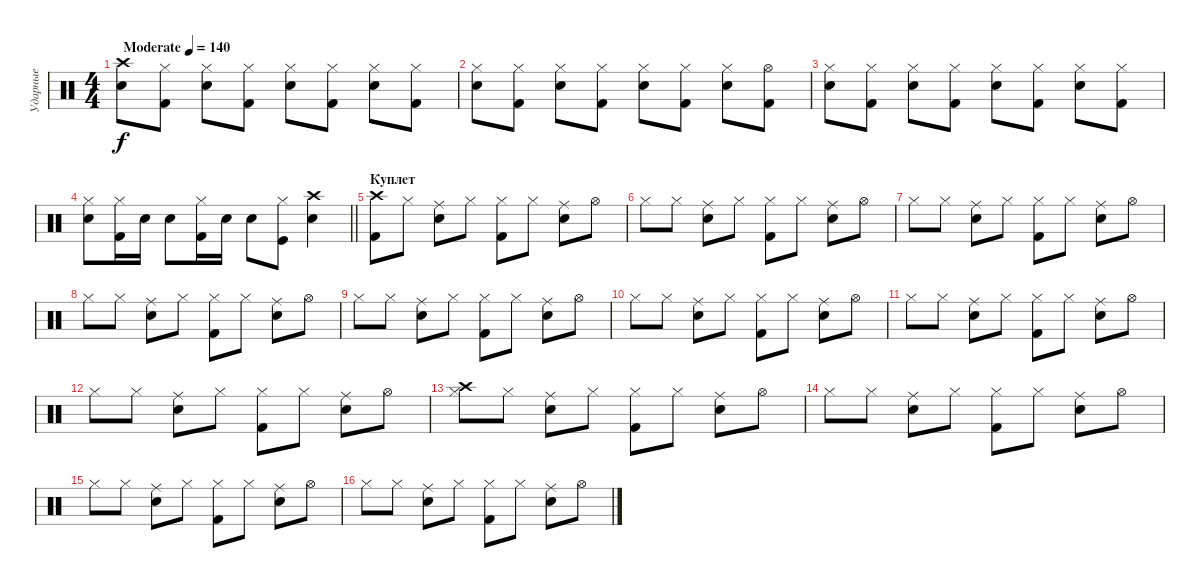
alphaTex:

\track ("Ударные" "Ударные") {instrument percussion}
\staff {score}
\articulation defaults
\ts (4 4)
\tempo (140 "Moderate")
\clef neutral
\ks c
("Crash high (hit)" "Electric Snare (hit)").8{dy f} ("Hi-Hat (closed)" "Kick (hit) 2").8 ("Hi-Hat (closed)" "Electric Snare (hit)").8 ("Hi-Hat (closed)" "Kick (hit) 2").8 ("Hi-Hat (closed)" "Electric Snare (hit)").8 ("Hi-Hat (closed)" "Kick (hit) 2").8 ("Hi-Hat (closed)" "Electric Snare (hit)").8 ("Hi-Hat (closed)" "Kick (hit) 2").8 |
("Hi-Hat (closed)" "Electric Snare (hit)").8 ("Hi-Hat (closed)" "Kick (hit) 2").8 ("Hi-Hat (closed)" "Electric Snare (hit)").8 ("Hi-Hat (closed)" "Kick (hit) 2").8 ("Hi-Hat (closed)" "Electric Snare (hit)").8 ("Hi-Hat (closed)" "Kick (hit) 2").8 ("Hi-Hat (closed)" "Electric Snare (hit)").8 ("Hi-Hat (open)" "Kick (hit) 2").8 |
("Hi-Hat (closed)" "Electric Snare (hit)").8 ("Hi-Hat (closed)" "Kick (hit) 2").8 ("Hi-Hat (closed)" "Electric Snare (hit)").8 ("Hi-Hat (closed)" "Kick (hit) 2").8 ("Hi-Hat (closed)" "Electric Snare (hit)").8 ("Hi-Hat (closed)" "Kick (hit) 2").8 ("Hi-Hat (closed)" "Electric Snare (hit)").8 ("Hi-Hat (closed)" "Kick (hit) 2").8 |
\barLineRight lightlight
("Hi-Hat (closed)" "Electric Snare (hit)").8 ("Hi-Hat (closed)" "Kick (hit) 2").16 "Electric Snare (hit)".16 "Electric Snare (hit)".8 ("Hi-Hat (closed)" "Kick (hit) 2").16 "Electric Snare (hit)".16 "Electric Snare (hit)".8 ("Hi-Hat (closed)" "Kick (hit)").8 ("Crash high (hit)" "Electric Snare (hit)").4 |
\section ("" "Куплет")
("Crash high (hit)" "Kick (hit) 2").8 "Hi-Hat (closed)".8 ("Electric Snare (hit)" "Ride (middle)").8 "Hi-Hat (closed)".8 ("Hi-Hat (closed)" "Kick (hit) 2").8 "Hi-Hat (closed)".8 ("Electric Snare (hit)" "Ride (middle)").8 "Hi-Hat (open)".8 |
"Hi-Hat (closed)".8 "Hi-Hat (closed)".8 ("Electric Snare (hit)" "Ride (middle)").8 "Hi-Hat (closed)".8 ("Hi-Hat (closed)" "Kick (hit) 2").8 "Hi-Hat (closed)".8 ("Electric Snare (hit)" "Ride (middle)").8 "Hi-Hat (open)".8 |
"Hi-Hat (closed)".8 "Hi-Hat (closed)".8 ("Electric Snare (hit)" "Ride (middle)").8 "Hi-Hat (closed)".8 ("Hi-Hat (closed)" "Kick (hit) 2").8 "Hi-Hat (closed)".8 ("Electric Snare (hit)" "Ride (middle)").8 "Hi-Hat (open)".8 |
"Hi-Hat (closed)".8 "Hi-Hat (closed)".8 ("Electric Snare (hit)" "Ride (middle)").8 "Hi-Hat (closed)".8 ("Hi-Hat (closed)" "Kick (hit) 2").8 "Hi-Hat (closed)".8 ("Electric Snare (hit)" "Ride (middle)").8 "Hi-Hat (open)".8 |
"Hi-Hat (closed)".8 "Hi-Hat (closed)".8 ("Electric Snare (hit)" "Ride (middle)").8 "Hi-Hat (closed)".8 ("Hi-Hat (closed)" "Kick (hit) 2").8 "Hi-Hat (closed)".8 ("Electric Snare (hit)" "Ride (middle)").8 "Hi-Hat (open)".8 |
"Hi-Hat (closed)".8 "Hi-Hat (closed)".8 ("Electric Snare (hit)" "Ride (middle)").8 "Hi-Hat (closed)".8 ("Hi-Hat (closed)" "Kick (hit) 2").8 "Hi-Hat (closed)".8 ("Electric Snare (hit)" "Ride (middle)").8 "Hi-Hat (open)".8 |
"Hi-Hat (closed)".8 "Hi-Hat (closed)".8 ("Electric Snare (hit)" "Ride (middle)").8 "Hi-Hat (closed)".8 ("Hi-Hat (closed)" "Kick (hit) 2").8 "Hi-Hat (closed)".8 ("Electric Snare (hit)" "Ride (middle)").8 "Hi-Hat (open)".8 |
"Hi-Hat (closed)".8 "Hi-Hat (closed)".8 ("Electric Snare (hit)" "Ride (middle)").8 "Hi-Hat (closed)".8 ("Hi-Hat (closed)" "Kick (hit) 2").8 "Hi-Hat (closed)".8 ("Electric Snare (hit)" "Ride (middle)").8 "Hi-Hat (open)".8 |
("Hi-Hat (closed)" "Crash high (hit)").8 "Hi-Hat (closed)".8 ("Electric Snare (hit)" "Ride (middle)").8 "Hi-Hat (closed)".8 ("Hi-Hat (closed)" "Kick (hit) 2").8 "Hi-Hat (closed)".8 ("Electric Snare (hit)" "Ride (middle)").8 "Hi-Hat (open)".8 |
"Hi-Hat (closed)".8 "Hi-Hat (closed)".8 ("Electric Snare (hit)" "Ride (middle)").8 "Hi-Hat (closed)".8 ("Hi-Hat (closed)" "Kick (hit) 2").8 "Hi-Hat (closed)".8 ("Electric Snare (hit)" "Ride (middle)").8 "Hi-Hat (open)".8 |
"Hi-Hat (closed)".8 "Hi-Hat (closed)".8 ("Electric Snare (hit)" "Ride (middle)").8 "Hi-Hat (closed)".8 ("Hi-Hat (closed)" "Kick (hit) 2").8 "Hi-Hat (closed)".8 ("Electric Snare (hit)" "Ride (middle)").8 "Hi-Hat (open)".8 |
"Hi-Hat (closed)".8 "Hi-Hat (closed)".8 ("Electric Snare (hit)" "Ride (middle)").8 "Hi-Hat (closed)".8 ("Hi-Hat (closed)" "Kick (hit) 2").8 "Hi-Hat (closed)".8 ("Electric Snare (hit)" "Ride (middle)").8 "Hi-Hat (open)".8
